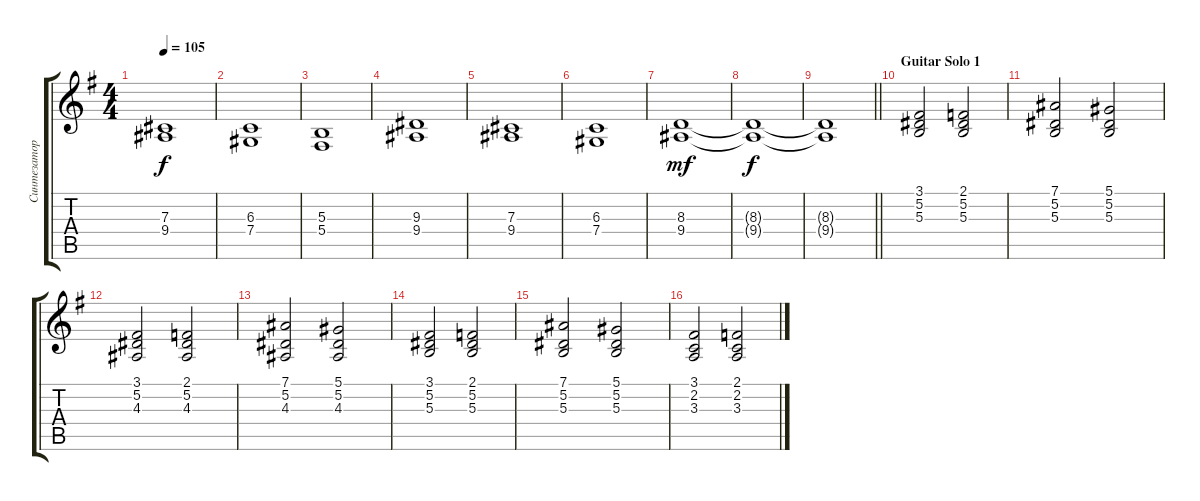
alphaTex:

\track ("Синтезатор" "Синтезатор") {instrument stringensemble1}
\staff {score tabs}
\tuning (Eb4 Bb3 Gb3 Db3 Ab2 Eb2) {hide}
\ts (4 4)
\tempo 105
\clef g2
\ks eminor
(7.3 9.4).1{dy f} |
(6.3 7.4).1 |
(5.3 5.4).1 |
(9.3 9.4).1 |
(7.3 9.4).1 |
(6.3 7.4).1 |
(8.3 9.4).1{dy mf} |
(8.3{t} 9.4{t}).1{dy f} |
\barLineRight lightlight
(8.3{t} 9.4{t}).1 |
\section ("" "Guitar Solo 1")
(3.1 5.2 5.3).2 (2.1 5.2 5.3).2 |
(7.1 5.2 5.3).2 (5.1 5.2 5.3).2 |
(3.1 5.2 4.3).2 (2.1 5.2 4.3).2 |
(7.1 5.2 4.3).2 (5.1 5.2 4.3).2 |
(3.1 5.2 5.3).2 (2.1 5.2 5.3).2 |
(7.1 5.2 5.3).2 (5.1 5.2 5.3).2 |
(3.1 2.2 3.3).2 (2.1 2.2 3.3).2
